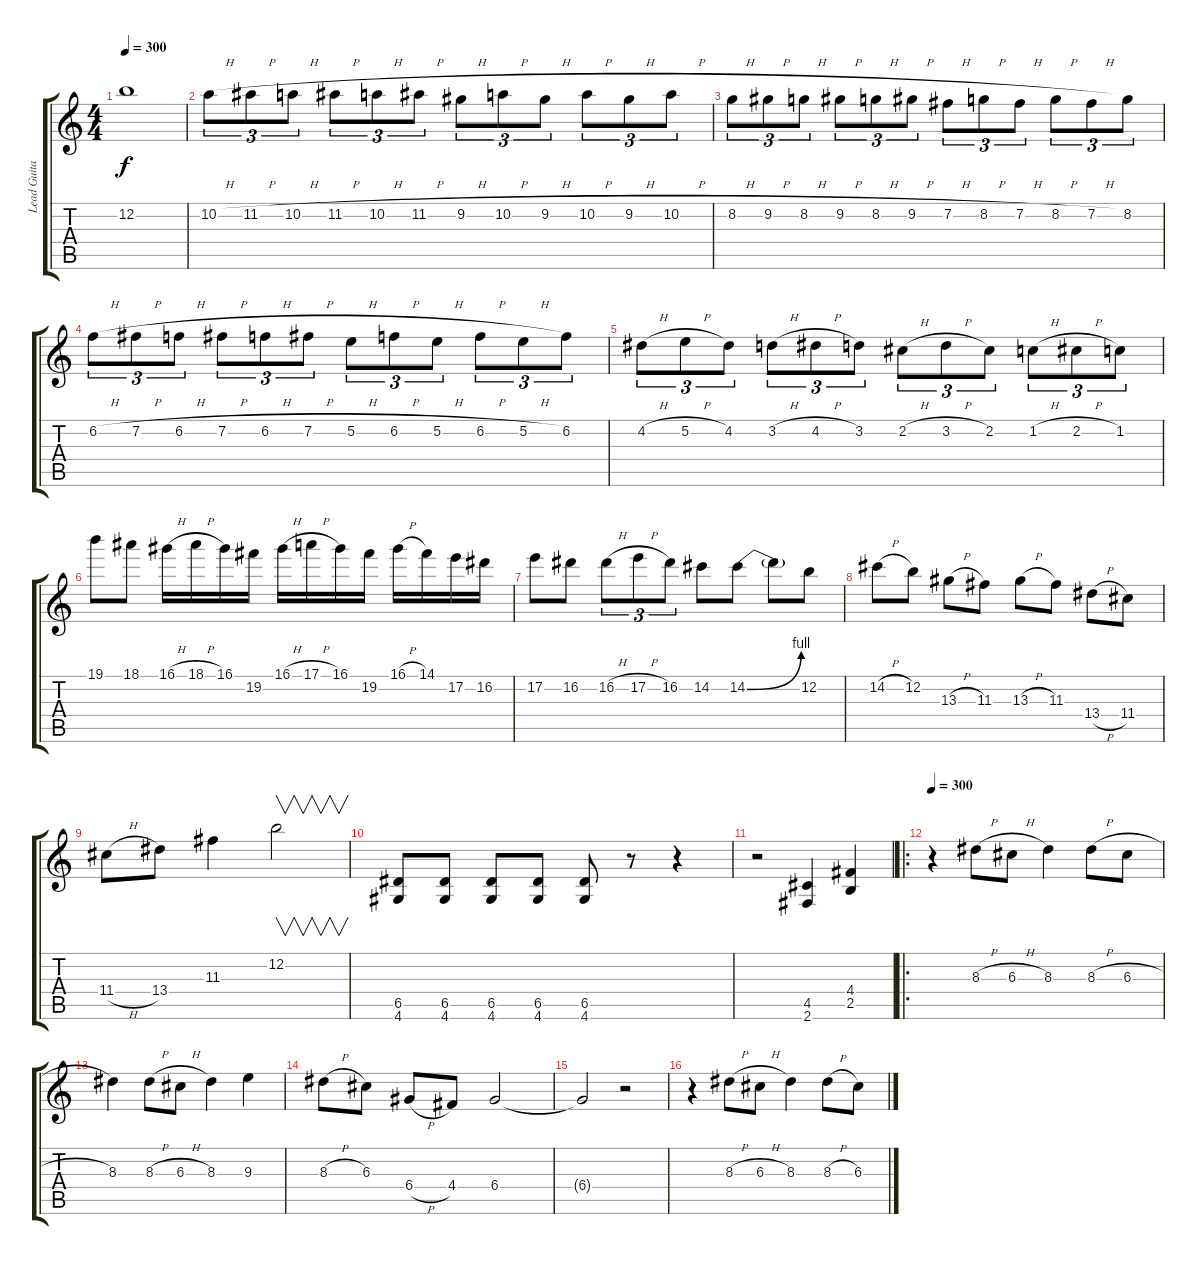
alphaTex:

\track ("Lead Guitar" "Lead Guita") {instrument overdrivenguitar}
\staff {score tabs}
\tuning (E4 B3 G3 D3 A2 E2) {hide}
\ts (4 4)
\tempo 300
\clef g2
\ks c
12.2{t}.1{dy f} |
10.2{h}.8{tu (3 2)} 11.2{h}.8{tu (3 2)} 10.2{h}.8{tu (3 2)} 11.2{h}.8{tu (3 2)} 10.2{h}.8{tu (3 2)} 11.2{h}.8{tu (3 2)} 9.2{h}.8{tu (3 2)} 10.2{h}.8{tu (3 2)} 9.2{h}.8{tu (3 2)} 10.2{h}.8{tu (3 2)} 9.2{h}.8{tu (3 2)} 10.2{h}.8{tu (3 2)} |
8.2{h}.8{tu (3 2)} 9.2{h}.8{tu (3 2)} 8.2{h}.8{tu (3 2)} 9.2{h}.8{tu (3 2)} 8.2{h}.8{tu (3 2)} 9.2{h}.8{tu (3 2)} 7.2{h}.8{tu (3 2)} 8.2{h}.8{tu (3 2)} 7.2{h}.8{tu (3 2)} 8.2{h}.8{tu (3 2)} 7.2{h}.8{tu (3 2)} 8.2.8{tu (3 2)} |
6.2{h}.8{tu (3 2)} 7.2{h}.8{tu (3 2)} 6.2{h}.8{tu (3 2)} 7.2{h}.8{tu (3 2)} 6.2{h}.8{tu (3 2)} 7.2{h}.8{tu (3 2)} 5.2{h}.8{tu (3 2)} 6.2{h}.8{tu (3 2)} 5.2{h}.8{tu (3 2)} 6.2{h}.8{tu (3 2)} 5.2{h}.8{tu (3 2)} 6.2.8{tu (3 2)} |
4.2{h}.8{tu (3 2)} 5.2{h}.8{tu (3 2)} 4.2.8{tu (3 2)} 3.2{h}.8{tu (3 2)} 4.2{h}.8{tu (3 2)} 3.2.8{tu (3 2)} 2.2{h}.8{tu (3 2)} 3.2{h}.8{tu (3 2)} 2.2.8{tu (3 2)} 1.2{h}.8{tu (3 2)} 2.2{h}.8{tu (3 2)} 1.2.8{tu (3 2)} |
19.1.8 18.1.8 16.1{h}.16 18.1{h}.16 16.1.16 19.2.16 16.1{h}.16 17.1{h}.16 16.1.16 19.2.16 16.1{h}.16 14.1.16 17.2.16 16.2.16 |
17.2.8 16.2.8 16.2{h}.8{tu (3 2)} 17.2{h}.8{tu (3 2)} 16.2.8{tu (3 2)} 14.2.8 14.2{be (bend 0 0 60 4)}.8 14.2{t}.8 12.2.8 |
14.2{h}.8 12.2.8 13.3{h}.8 11.3.8 13.3{h}.8 11.3.8 13.4{h}.8 11.4.8 |
11.4{h}.8 13.4.8 11.3.4 12.2.2{v} |
(6.5 4.6).8 (6.5 4.6).8 (6.5 4.6).8 (6.5 4.6).8 (6.5 4.6).8 r.8 r.4 |
r.2 (4.5 2.6).4 (4.4 2.5).4 |
\ro
\tempo 300
r.4 8.3{h}.8 6.3{h}.8 8.3.4 8.3{h}.8 6.3{h}.8 |
8.3.4 8.3{h}.8 6.3{h}.8 8.3.4 9.3.4 |
8.3{h}.8 6.3.8 6.4{h}.8 4.4.8 6.4.2 |
6.4{t}.2 r.2 |
r.4 8.3{h}.8 6.3{h}.8 8.3.4 8.3{h}.8 6.3{h}.8
